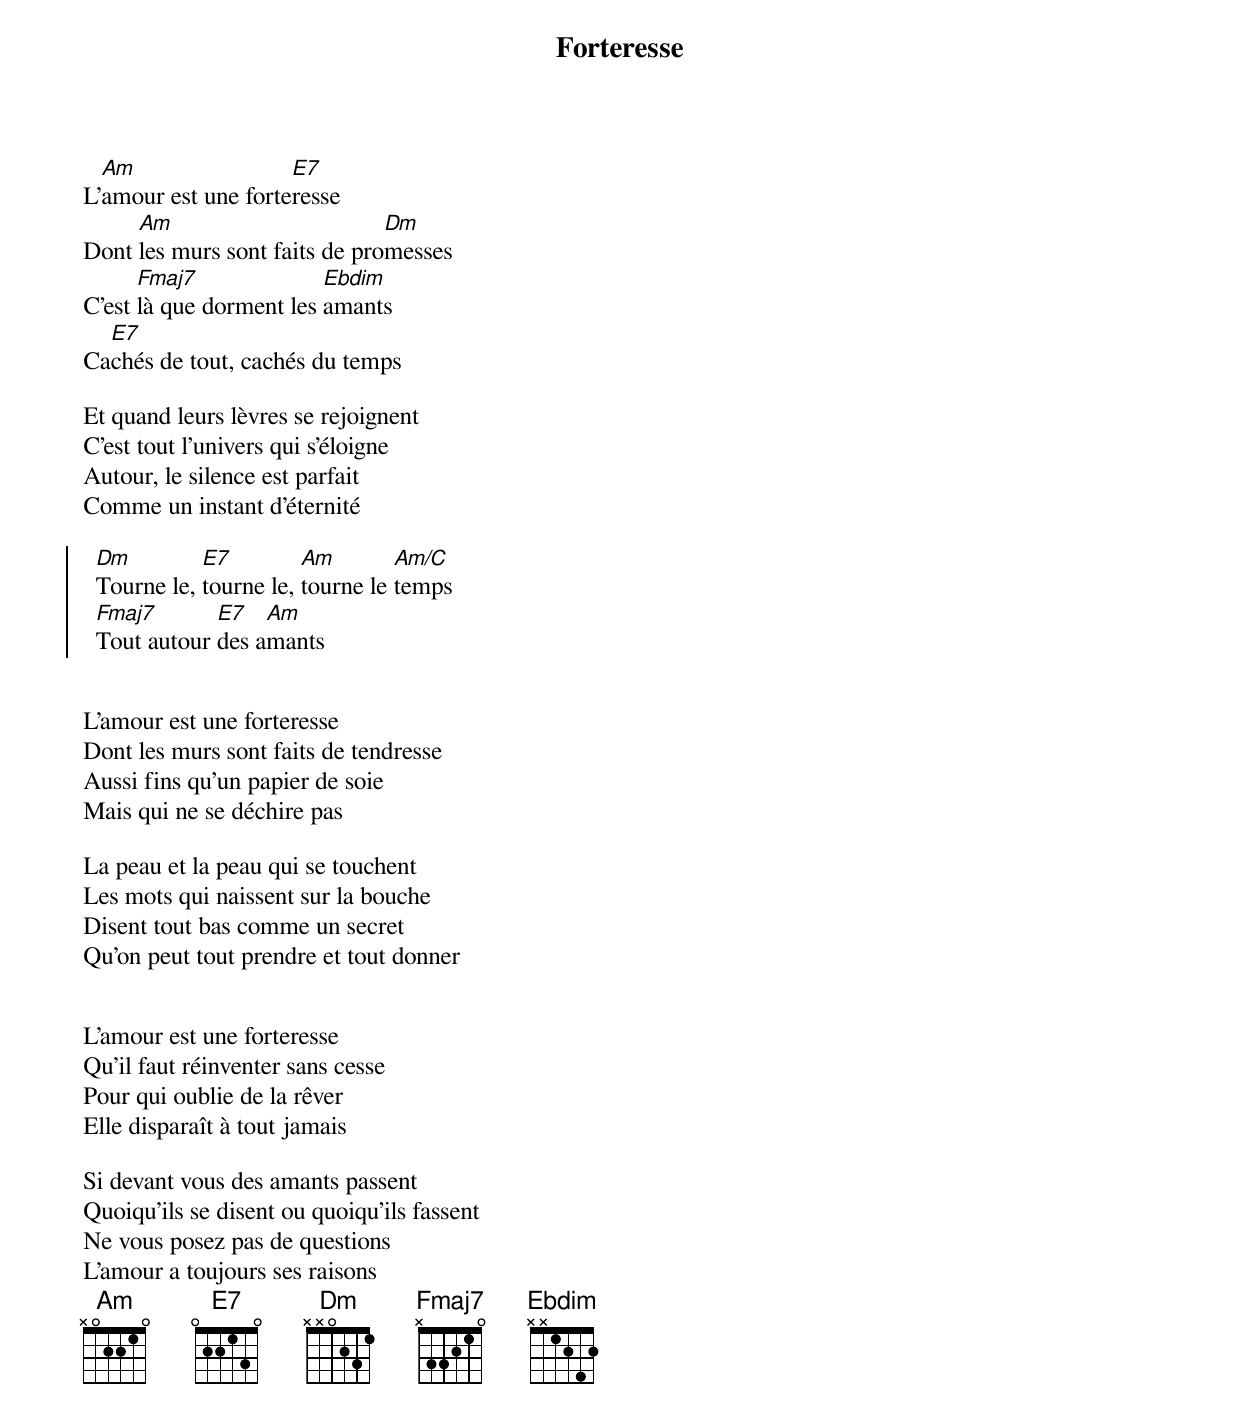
{title: Forteresse}
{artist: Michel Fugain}
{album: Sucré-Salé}
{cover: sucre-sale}
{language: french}
{columns: 2}
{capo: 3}
{define: Am frets X 0 2 2 1 0}
{define: E7 frets X 2 2 1 3 0 special}
{define: Dm frets X X 0 2 3 1}
{define: Fmaj7 frets X X 3 2 1 0 special}
{define: A frets X 0 2 2 2 0}
{define: E&dim frets X X 1 2 1 2 special}
{define: Am/C frets X 3 2 2 1 0 special}


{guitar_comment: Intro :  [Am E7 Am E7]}


L'[Am]amour est une forte[E7]resse
Dont [Am]les murs sont faits de pro[Dm]messes
C'est [Fmaj7]là que dorment les [Ebdim]amants
Ca[E7]chés de tout, cachés du temps

Et quand leurs lèvres se rejoignent
C'est tout l'univers qui s'éloigne
Autour, le silence est parfait
Comme un instant d'éternité

{start_of_chorus}
  [Dm]Tourne le, [E7]tourne le, [Am]tourne le [Am/C]temps
  [Fmaj7]Tout autour [E7]des a[Am]mants
{end_of_chorus}


L'amour est une forteresse
Dont les murs sont faits de tendresse
Aussi fins qu'un papier de soie
Mais qui ne se déchire pas

La peau et la peau qui se touchent
Les mots qui naissent sur la bouche
Disent tout bas comme un secret
Qu'on peut tout prendre et tout donner


L'amour est une forteresse
Qu'il faut réinventer sans cesse
Pour qui oublie de la rêver
Elle disparaît à tout jamais

Si devant vous des amants passent
Quoiqu'ils se disent ou quoiqu'ils fassent
Ne vous posez pas de questions
L'amour a toujours ses raisons
